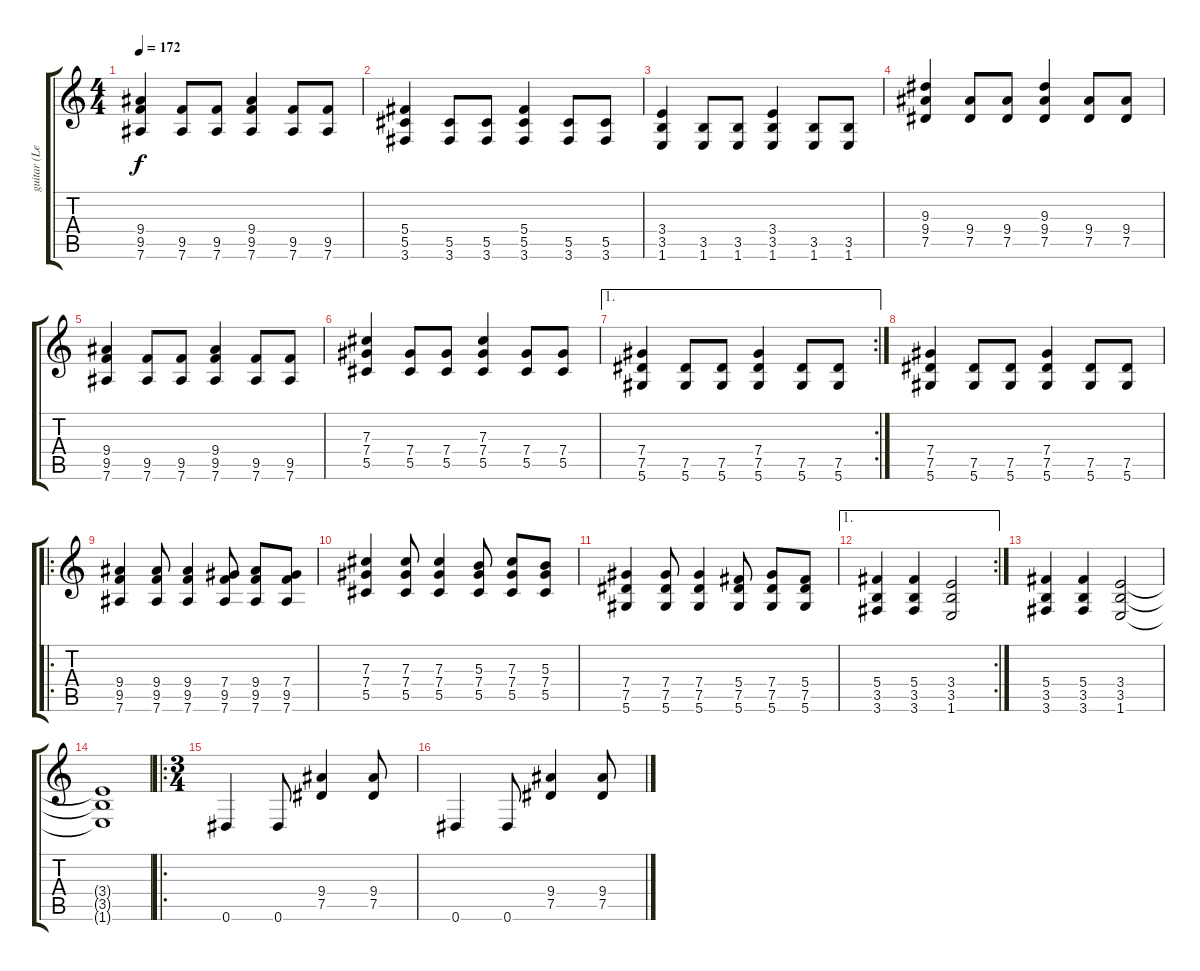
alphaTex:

\track ("guitar (Levi)" "guitar (Le") {instrument distortionguitar}
\staff {score tabs}
\tuning (Eb4 Bb3 Gb3 Db3 Ab2 Eb2) {hide}
\ts (4 4)
\tempo 172
\clef g2
\ks c
(9.4 9.5 7.6).4{dy f} (9.5 7.6).8 (9.5 7.6).8 (9.4 9.5 7.6).4 (9.5 7.6).8 (9.5 7.6).8 |
(5.4 5.5 3.6).4 (5.5 3.6).8 (5.5 3.6).8 (5.4 5.5 3.6).4 (5.5 3.6).8 (5.5 3.6).8 |
(3.4 3.5 1.6).4 (3.5 1.6).8 (3.5 1.6).8 (3.4 3.5 1.6).4 (3.5 1.6).8 (3.5 1.6).8 |
(9.3 9.4 7.5).4 (9.4 7.5).8 (9.4 7.5).8 (9.3 9.4 7.5).4 (9.4 7.5).8 (9.4 7.5).8 |
(9.4 9.5 7.6).4 (9.5 7.6).8 (9.5 7.6).8 (9.4 9.5 7.6).4 (9.5 7.6).8 (9.5 7.6).8 |
(7.3 7.4 5.5).4 (7.4 5.5).8 (7.4 5.5).8 (7.3 7.4 5.5).4 (7.4 5.5).8 (7.4 5.5).8 |
\ae 1
\rc 2
(7.4 7.5 5.6).4 (7.5 5.6).8 (7.5 5.6).8 (7.4 7.5 5.6).4 (7.5 5.6).8 (7.5 5.6).8 |
(7.4 7.5 5.6).4 (7.5 5.6).8 (7.5 5.6).8 (7.4 7.5 5.6).4 (7.5 5.6).8 (7.5 5.6).8 |
\ro
(9.4 9.5 7.6).4 (9.4 9.5 7.6).8 (9.4 9.5 7.6).4 (7.4 9.5 7.6).8 (9.4 9.5 7.6).8 (7.4 9.5 7.6).8 |
(7.3 7.4 5.5).4 (7.3 7.4 5.5).8 (7.3 7.4 5.5).4 (5.3 7.4 5.5).8 (7.3 7.4 5.5).8 (5.3 7.4 5.5).8 |
(7.4 7.5 5.6).4 (7.4 7.5 5.6).8 (7.4 7.5 5.6).4 (5.4 7.5 5.6).8 (7.4 7.5 5.6).8 (5.4 7.5 5.6).8 |
\ae 1
\rc 2
(5.4 3.5 3.6).4 (5.4 3.5 3.6).4 (3.4 3.5 1.6).2 |
(5.4 3.5 3.6).4 (5.4 3.5 3.6).4 (3.4 3.5 1.6).2 |
(3.4{t} 3.5{t} 1.6{t}).1 |
\ro
\ts (3 4)
0.6.4 0.6.8 (9.4 7.5).4 (9.4 7.5).8 |
0.6.4 0.6.8 (9.4 7.5).4 (9.4 7.5).8
